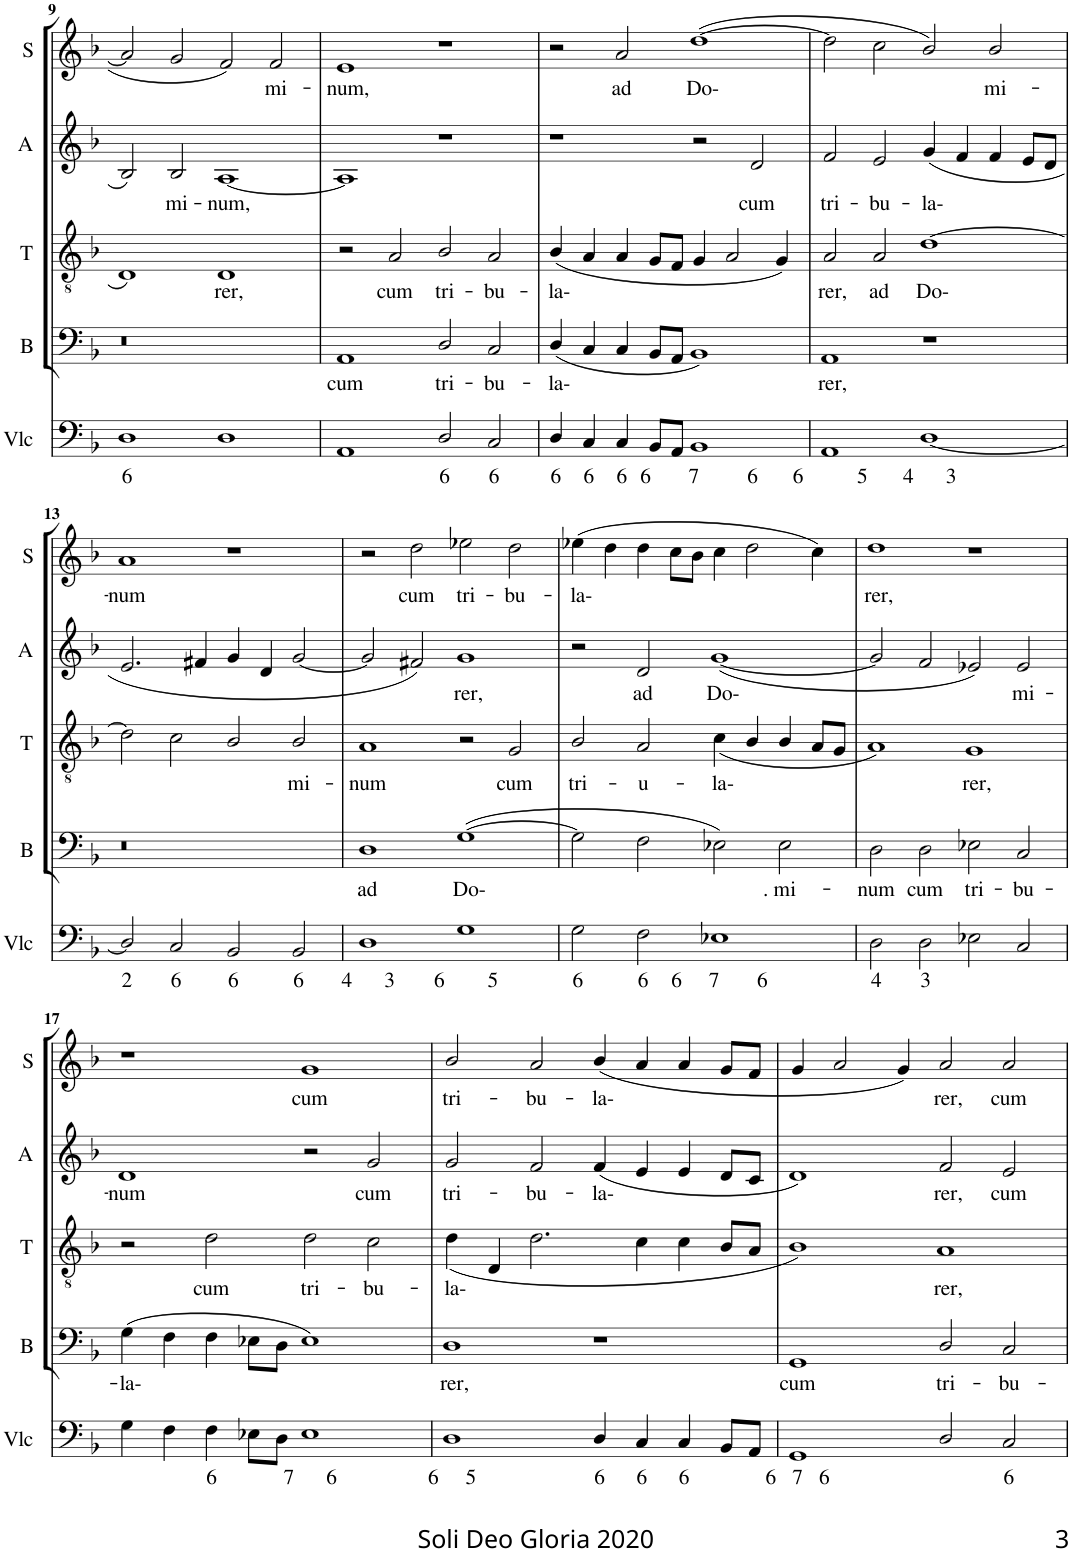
**kern	**text	**kern	**text	**kern	**text	**kern	**text	**kern	**text
*part5	*part5	*part4	*part4	*part3	*part3	*part2	*part2	*part1	*part1
*staff5	*staff5	*staff4	*staff4	*staff3	*staff3	*staff2	*staff2	*staff1	*staff1
*I"Violoncelle	*	*I"Bass	*	*I"Tenor	*	*I"Alto	*	*I"Soprano	*
*I'Vlc	*	*I'B	*	*I'T	*	*I'A	*	*I'S	*
!!LO:PB:g=z
*clefF4	*	*clefF4	*	*clefGv2	*	*clefG2	*	*clefG2	*
*k[b-]	*	*k[b-]	*	*k[b-]	*	*k[b-]	*	*k[b-]	*
*F:	*	*F:	*	*F:	*	*F:	*	*F:	*
*M4/2	*	*M4/2	*	*M4/2	*	*M4/2	*	*M4/2	*
=9	=9	=9	=9	=9	=9	=9	=9	=9	=9
!	!LO:LY:b	!	!	!	!	!	!	!	!
1D	6	0r	.	1D	.	2B-/	.	2a/]	.
!	!	!	!	!	!	!	!LO:LY:b	!	!
.	.	.	.	.	.	2B-/	mi-	2g/	.
!	!	!	!	!	!LO:LY:b	!	!LO:LY:b	!	!
1D	.	.	.	1D	rer,	[1A	-num,	2f/	.
!	!	!	!	!	!	!	!	!	!LO:LY:b
.	.	.	.	.	.	.	.	2f/	mi-
=10	=10	=10	=10	=10	=10	=10	=10	=10	=10
!	!	!	!LO:LY:b	!	!	!	!	!	!LO:LY:b
1AA	.	1AA	cum	2r	.	1A]	.	1e	-num,
!	!	!	!	!	!LO:LY:b	!	!	!	!
.	.	.	.	2A/	cum	.	.	.	.
!	!LO:LY:b	!	!LO:LY:b	!	!LO:LY:b	!	!	!	!
2D/	6	2D/	tri-	2B-/	tri-	1r	.	1r	.
!	!LO:LY:b	!	!LO:LY:b	!	!LO:LY:b	!	!	!	!
2C/	6	2C/	-bu-	2A/	-bu-	.	.	.	.
=11	=11	=11	=11	=11	=11	=11	=11	=11	=11
!	!LO:LY:b	!	!LO:LY:b	!	!LO:LY:b	!	!	!	!
4D/	6	(<4D/	-la-	(<4B-/	-la-	1r	.	2r	.
!	!LO:LY:b	!	!	!	!	!	!	!	!
4C/	6	4C/	.	4A/	.	.	.	.	.
!	!LO:LY:b	!	!	!	!	!	!	!	!LO:LY:b
4C/	6	4C/	.	4A/	.	.	.	2a/	ad
8BB-/L	.	8BB-/L	.	8G/L	.	.	.	.	.
8AA/J	.	8AA/J	.	8F/J	.	.	.	.	.
!	!LO:LY:b	!	!	!	!	!	!	!	!LO:LY:b
1BB-	6 7 6	1BB-)	.	4G/	.	2r	.	(>[1dd	Do-
.	.	.	.	2A/	.	.	.	.	.
!	!	!	!	!	!	!	!LO:LY:b	!	!
.	.	.	.	.	.	2d/	cum	.	.
.	.	.	.	4G/)	.	.	.	.	.
=12	=12	=12	=12	=12	=12	=12	=12	=12	=12
!	!LO:LY:b	!	!LO:LY:b	!	!LO:LY:b	!	!LO:LY:b	!	!
1AA	6 5	1AA	rer,	2A/	rer,	2f/	tri-	2dd\]	.
!	!	!	!	!	!LO:LY:b	!	!LO:LY:b	!	!
.	.	.	.	2A/	ad	2e/	-bu-	2cc\	.
!	!LO:LY:b	!	!	!	!LO:LY:b	!	!LO:LY:b	!	!
[1D	4 3	1r	.	[1d	Do-	(<4g/	-la-	2b-/)	.
.	.	.	.	.	.	4f/	.	.	.
!	!	!	!	!	!	!	!	!	!LO:LY:b
.	.	.	.	.	.	4f/	.	2b-/	mi-
.	.	.	.	.	.	8e/L	.	.	.
.	.	.	.	.	.	8d/J	.	.	.
!!LO:LB:g=z
=13	=13	=13	=13	=13	=13	=13	=13	=13	=13
!	!LO:LY:b	!	!	!	!	!	!	!	!LO:LY:b
2D/]	2	0r	.	2d\]	.	2.e/	.	1a	-num
!	!LO:LY:b	!	!	!	!	!	!	!	!
2C/	6	.	.	2c\	.	.	.	.	.
.	.	.	.	.	.	4f#X/	.	.	.
!	!LO:LY:b	!	!	!	!	!	!	!	!
2BB-/	6	.	.	2B-/	.	4g/	.	1r	.
.	.	.	.	.	.	4d/	.	.	.
!	!LO:LY:b	!	!	!	!LO:LY:b	!	!	!	!
2BB-/	6	.	.	2B-/	mi-	[2g/	.	.	.
=14	=14	=14	=14	=14	=14	=14	=14	=14	=14
!	!LO:LY:b	!	!LO:LY:b	!	!LO:LY:b	!	!	!	!
1D	4 3	1D	ad	1A	-num	2g/]	.	2r	.
!	!	!	!	!	!	!	!	!	!LO:LY:b
.	.	.	.	.	.	2f#X/)	.	2dd\	cum
!	!LO:LY:b	!	!LO:LY:b	!	!	!	!LO:LY:b	!	!LO:LY:b
1G	6 5	(>[1G	Do-	2r	.	1g	rer,	2ee-X\	tri-
!	!	!	!	!	!LO:LY:b	!	!	!	!LO:LY:b
.	.	.	.	2G/	cum	.	.	2dd\	-bu-
=15	=15	=15	=15	=15	=15	=15	=15	=15	=15
!	!LO:LY:b	!	!	!	!LO:LY:b	!	!	!	!LO:LY:b
2G\	6	2G\]	.	2B-/	tri-	2r	.	(>4ee-X\	-la-
.	.	.	.	.	.	.	.	4dd\	.
!	!LO:LY:b	!	!	!	!LO:LY:b	!	!LO:LY:b	!	!
2F\	6	2F\	.	2A/	-u-	2d/	ad	4dd\	.
.	.	.	.	.	.	.	.	8cc\L	.
.	.	.	.	.	.	.	.	8b-\J	.
!	!LO:LY:b	!	!	!	!LO:LY:b	!	!LO:LY:b	!	!
1E-X	6 7 6	2E-X\)	.	(<4c\	-la-	(<[1g	Do-	4cc\	.
.	.	.	.	4B-/	.	.	.	2dd\	.
!	!	!	!LO:LY:b	!	!	!	!	!	!
.	.	2E-\	. mi-	4B-/	.	.	.	.	.
.	.	.	.	8A/L	.	.	.	4cc\)	.
.	.	.	.	8G/J	.	.	.	.	.
=16	=16	=16	=16	=16	=16	=16	=16	=16	=16
!	!LO:LY:b	!	!LO:LY:b	!	!	!	!	!	!LO:LY:b
2D\	4	2D\	-num	1A)	.	2g/]	.	1dd	rer,
!	!LO:LY:b	!	!LO:LY:b	!	!	!	!	!	!
2D\	3	2D\	cum	.	.	2f/	.	.	.
!	!	!	!LO:LY:b	!	!LO:LY:b	!	!	!	!
2E-X\	.	2E-X\	tri-	1G	rer,	2e-X/)	.	1r	.
!	!	!	!LO:LY:b	!	!	!	!LO:LY:b	!	!
2C/	.	2C/	-bu-	.	.	2e-/	mi-	.	.
!!LO:LB:g=z
=17	=17	=17	=17	=17	=17	=17	=17	=17	=17
!	!	!	!LO:LY:b	!	!	!	!LO:LY:b	!	!
4G\	.	(>4G\	-la-	2r	.	1d	-num	1r	.
4F\	.	4F\	.	.	.	.	.	.	.
!	!LO:LY:b	!	!	!	!LO:LY:b	!	!	!	!
4F\	6	4F\	.	2d\	cum	.	.	.	.
8E-X\L	.	8E-X\L	.	.	.	.	.	.	.
8D\J	.	8D\J	.	.	.	.	.	.	.
!	!LO:LY:b	!	!	!	!LO:LY:b	!	!	!	!LO:LY:b
1E-	7 6	1E-)	.	2d\	tri-	2r	.	1g	cum
!	!	!	!	!	!LO:LY:b	!	!LO:LY:b	!	!
.	.	.	.	2c\	-bu-	2g/	cum	.	.
=18	=18	=18	=18	=18	=18	=18	=18	=18	=18
!	!LO:LY:b	!	!LO:LY:b	!	!LO:LY:b	!	!LO:LY:b	!	!LO:LY:b
1D	6 5	1D	rer,	(<4d\	-la-	2g/	tri-	2b-/	tri-
.	.	.	.	4D/	.	.	.	.	.
!	!	!	!	!	!	!	!LO:LY:b	!	!LO:LY:b
.	.	.	.	2.d\	.	2f/	-bu-	2a/	-bu-
!	!LO:LY:b	!	!	!	!	!	!LO:LY:b	!	!LO:LY:b
4D/	6	1r	.	.	.	(<4f/	-la-	(<4b-/	-la-
!	!LO:LY:b	!	!	!	!	!	!	!	!
4C/	6	.	.	4c\	.	4e/	.	4a/	.
!	!LO:LY:b	!	!	!	!	!	!	!	!
4C/	6	.	.	4c\	.	4e/	.	4a/	.
8BB-/L	.	.	.	8B-/L	.	8d/L	.	8g/L	.
8AA/J	.	.	.	8A/J	.	8c/J	.	8f/J	.
=19	=19	=19	=19	=19	=19	=19	=19	=19	=19
!	!LO:LY:b	!	!LO:LY:b	!	!	!	!	!	!
1GG	6 7 6	1GG	cum	1B-)	.	1d)	.	4g/	.
.	.	.	.	.	.	.	.	2a/	.
.	.	.	.	.	.	.	.	4g/)	.
!	!	!	!LO:LY:b	!	!LO:LY:b	!	!LO:LY:b	!	!LO:LY:b
2D/	.	2D/	tri-	1A	rer,	2f/	rer,	2a/	rer,
!	!LO:LY:b	!	!LO:LY:b	!	!	!	!LO:LY:b	!	!LO:LY:b
2C/	6	2C/	-bu-	.	.	2e/	cum	2a/	cum
=	=	=	=	=	=	=	=	=	=
*-	*-	*-	*-	*-	*-	*-	*-	*-	*-
